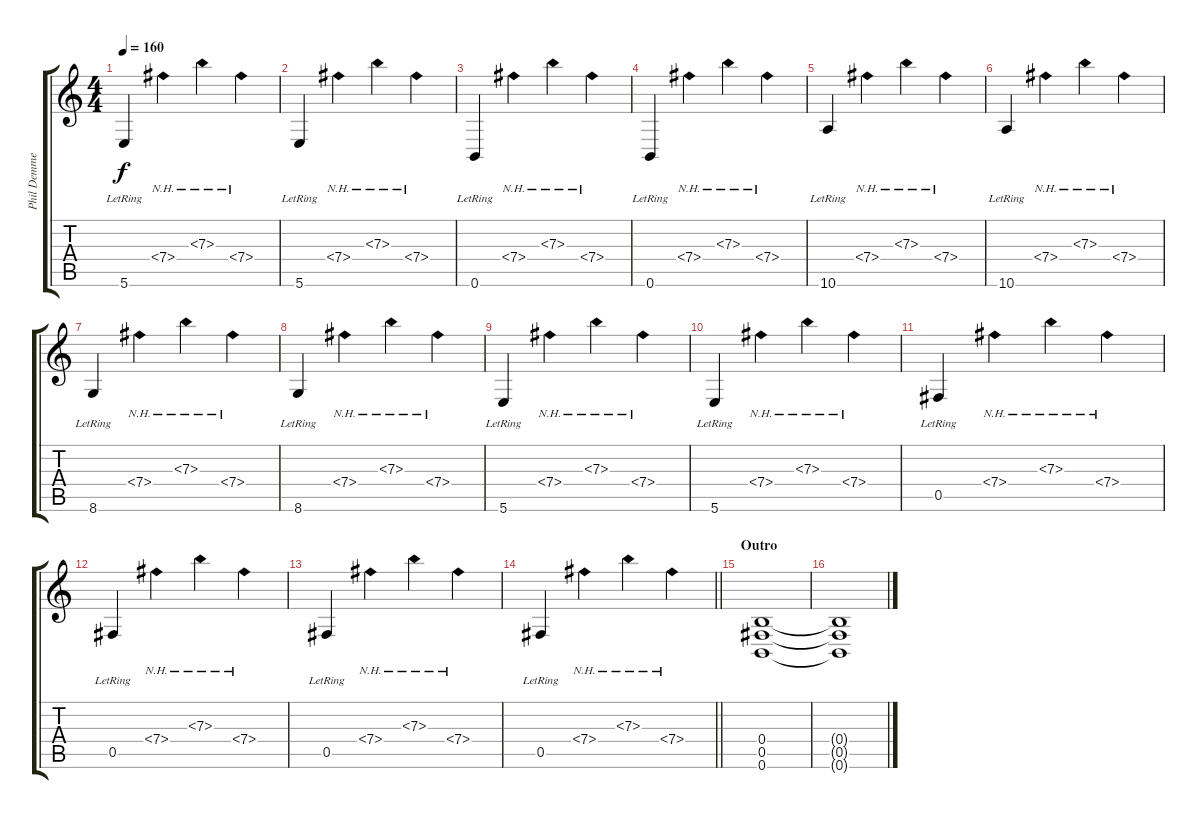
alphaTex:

\track ("Phil Demmel" "Phil Demme") {instrument distortionguitar}
\staff {score tabs}
\tuning (Db4 Ab3 E3 B2 Gb2 B1) {hide}
\ts (4 4)
\tempo 160
\clef g2
\ks c
5.6{lr}.4{dy f} 7.4{nh}.4 7.3{nh}.4 7.4{nh}.4 |
5.6{lr}.4 7.4{nh}.4 7.3{nh}.4 7.4{nh}.4 |
0.6{lr}.4 7.4{nh}.4 7.3{nh}.4 7.4{nh}.4 |
0.6{lr}.4 7.4{nh}.4 7.3{nh}.4 7.4{nh}.4 |
10.6{lr}.4 7.4{nh}.4 7.3{nh}.4 7.4{nh}.4 |
10.6{lr}.4 7.4{nh}.4 7.3{nh}.4 7.4{nh}.4 |
8.6{lr}.4 7.4{nh}.4 7.3{nh}.4 7.4{nh}.4 |
8.6{lr}.4 7.4{nh}.4 7.3{nh}.4 7.4{nh}.4 |
5.6{lr}.4 7.4{nh}.4 7.3{nh}.4 7.4{nh}.4 |
5.6{lr}.4 7.4{nh}.4 7.3{nh}.4 7.4{nh}.4 |
0.5{lr}.4 7.4{nh}.4 7.3{nh}.4 7.4{nh}.4 |
0.5{lr}.4 7.4{nh}.4 7.3{nh}.4 7.4{nh}.4 |
0.5{lr}.4 7.4{nh}.4 7.3{nh}.4 7.4{nh}.4 |
\barLineRight lightlight
0.5{lr}.4 7.4{nh}.4 7.3{nh}.4 7.4{nh}.4 |
\section ("" "Outro")
(0.4 0.5 0.6).1{volume 7} |
(0.4{t} 0.5{t} 0.6{t}).1
